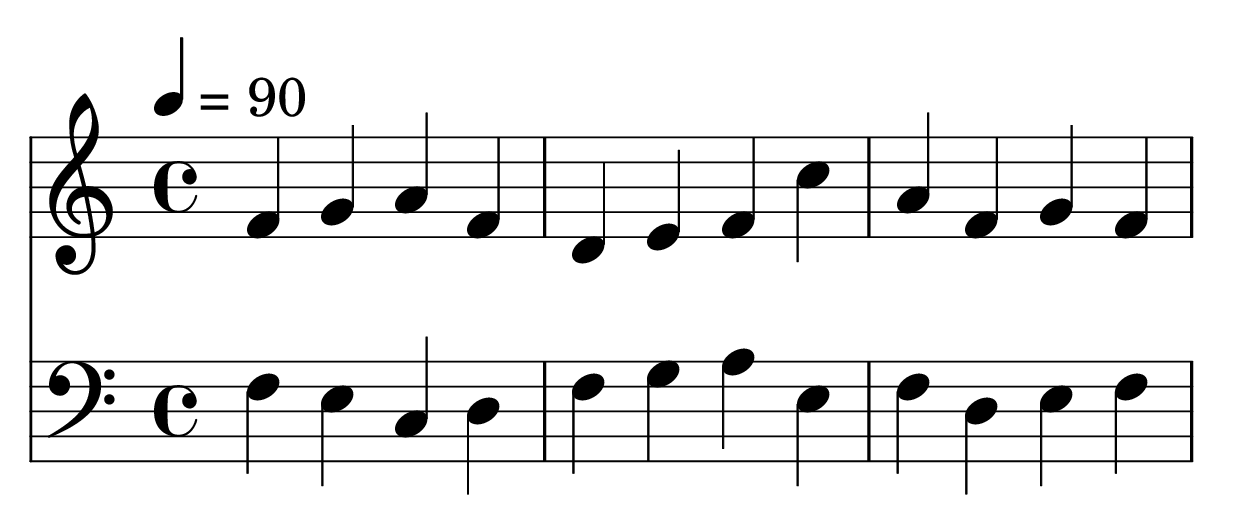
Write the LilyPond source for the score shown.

\version "2.22.2"

\include "page.ly"

global = {
  \time   4/4
  \tempo  4 = 90
}

\parallelMusic voiceUpper, voiceLower {
  f4  g   a   f   |   % cantus firmus
  f4  e   c   d   |   % attempt 0

  d4  e   f   c'  |   % cantus firmus
  f4  g   a   e   |   % attempt 0

  a4  f   g   f   |   % cantus firmus
  f4  d   e   f   |   % attempt 0
}

\score {
  <<
    \new Staff \with { midiInstrument = "trumpet" } {
      \global
      \clef treble
      \relative c'
      \voiceUpper
    }
    \new Staff \with { midiInstrument = "viola" } {
      \global
      \clef bass
      \relative c
      \voiceLower
    }
  >>
  \layout { }
  \midi { }
}
